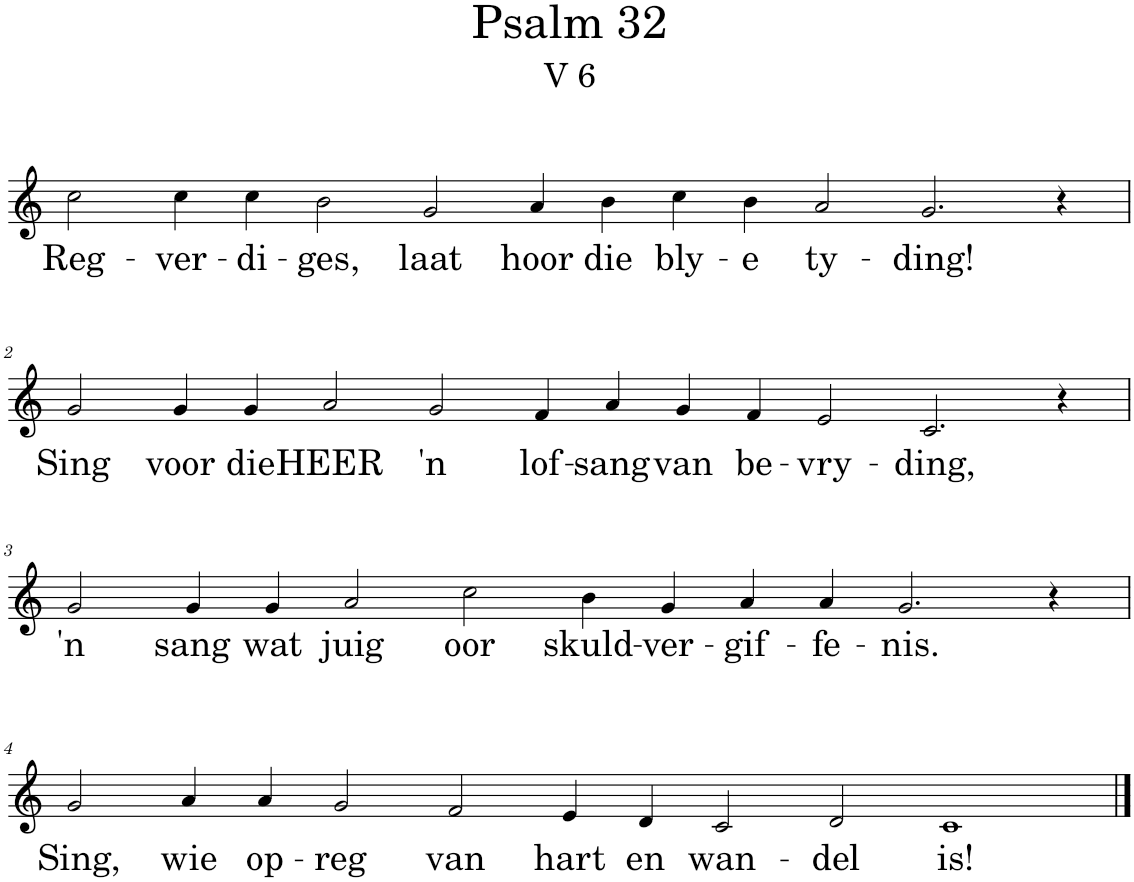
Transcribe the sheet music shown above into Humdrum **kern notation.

**kern	**text
*part1	*part1
*staff1	*staff1
*I"Pipe Organ	*
*I'Org.	*
*clefG2	*
*k[]	*
*M18/4	*
=1	=1
!	!LO:LY:b
2cc\	Reg-
!	!LO:LY:b
4cc\	-ver-
!	!LO:LY:b
4cc\	-di-
!	!LO:LY:b
2b\	-ges,
!	!LO:LY:b
2g/	laat
!	!LO:LY:b
4a/	hoor
!	!LO:LY:b
4b\	die
!	!LO:LY:b
4cc\	bly-
!	!LO:LY:b
4b\	-e
!	!LO:LY:b
2a/	ty-
!	!LO:LY:b
2.g/	-ding!
4r	.
!!LO:LB:g=z
=2	=2
!	!LO:LY:b
2g/	Sing
!	!LO:LY:b
4g/	voor
!	!LO:LY:b
4g/	die
!	!LO:LY:b
2a/	HEER
!	!LO:LY:b
2g/	'n
!	!LO:LY:b
4f/	lof-
!	!LO:LY:b
4a/	-sang
!	!LO:LY:b
4g/	van
!	!LO:LY:b
4f/	be-
!	!LO:LY:b
2e/	-vry-
!	!LO:LY:b
2.c/	-ding,
4r	.
!!LO:LB:g=z
=3	=3
*M16/4	*
!	!LO:LY:b
2g/	'n
!	!LO:LY:b
4g/	sang
!	!LO:LY:b
4g/	wat
!	!LO:LY:b
2a/	juig
!	!LO:LY:b
2cc\	oor
!	!LO:LY:b
4b\	skuld-
!	!LO:LY:b
4g/	-ver-
!	!LO:LY:b
4a/	-gif-
!	!LO:LY:b
4a/	-fe-
!	!LO:LY:b
2.g/	-nis.
4r	.
!!LO:LB:g=z
=4	=4
*M18/4	*
!	!LO:LY:b
2g/	Sing,
!	!LO:LY:b
4a/	wie
!	!LO:LY:b
4a/	op-
!	!LO:LY:b
2g/	-reg
!	!LO:LY:b
2f/	van
!	!LO:LY:b
4e/	hart
!	!LO:LY:b
4d/	en
!	!LO:LY:b
2c/	wan-
!	!LO:LY:b
2d/	-del
!	!LO:LY:b
1c	is!
==	==
*-	*-
